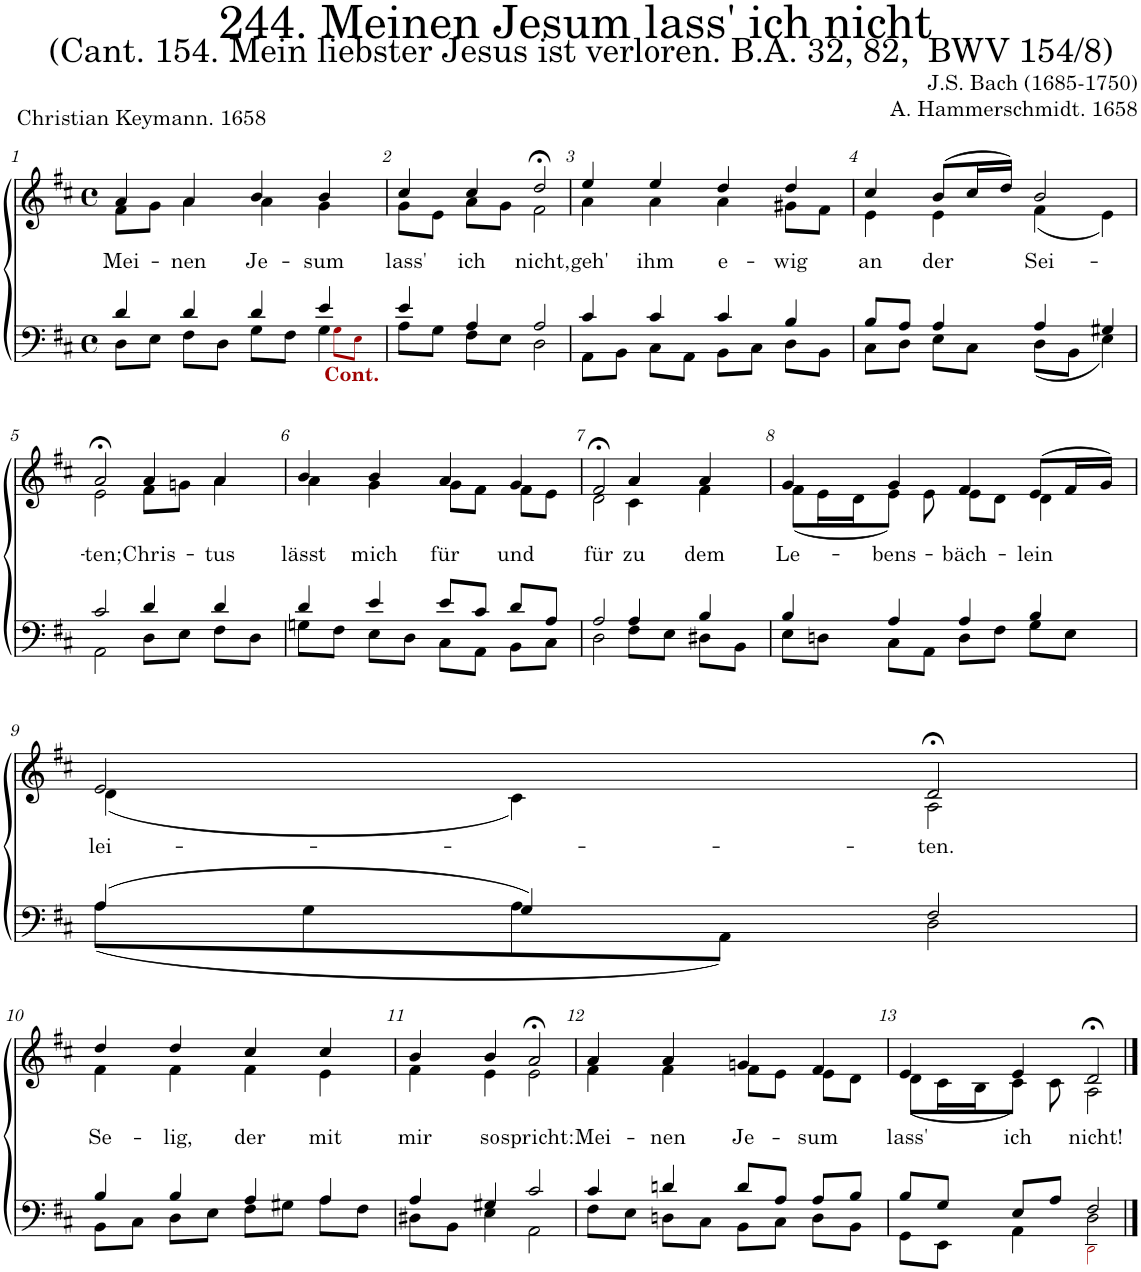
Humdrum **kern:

**kern	**kern	**text
*part2	*part1	*part1
*staff2	*staff1	*staff1
*I"Tenor/Bass	*I"Soprano/Alto	*
*clefF4	*clefG2	*
*k[f#c#]	*k[f#c#]	*
*M4/4	*M4/4	*
*met(c)	*met(c)	*
=1	=1	=1
*^	*	*
*	*^	*	*
!	!	!	!	!LO:LY:b
*	*	*	*^	*
4d/	8D\L	2.ryy	4a/	8f#\L	Mei-
.	8E\J	.	.	8g\J	.
!	!	!	!	!	!LO:LY:b
4d/	8F#\L	.	4a/	4a\	-nen
.	8D\J	.	.	.	.
!	!	!	!	!	!LO:LY:b
4d/	8G\L	.	4b/	4a\	Je-
.	8F#\J	.	.	.	.
!LO:TX:b:B:color=#A40000:t=Cont.	!	!	!	!	!
!	!	!	!	!	!LO:LY:b
4e/	4G\	8Gi\L	4b/	4g\	-sum
.	.	8Ei\J	.	.	.
=2	=2	=2	=2	=2	=2
!	!	!	!	!	!LO:LY:b
*	*v	*v	*	*	*
4e/	8A\L	4cc#/	8g\L	lass'
.	8G\J	.	8e\J	.
!	!	!	!	!LO:LY:b
4A/	8F#\L	4cc#/	8a\L	ich
.	8E\J	.	8g\J	.
!	!	!	!	!LO:LY:b
2A/	2D\	2dd;<,/	2f#\	nicht,
=3	=3	=3	=3	=3
!	!	!	!	!LO:LY:b
4c#/	8AA\L	4ee/	4a\	geh'
.	8BB\J	.	.	.
!	!	!	!	!LO:LY:b
4c#/	8C#\L	4ee/	4a\	ihm
.	8AA\J	.	.	.
!	!	!	!	!LO:LY:b
4c#/	8BB\L	4dd/	4a\	e-
.	8C#\J	.	.	.
!	!	!	!	!LO:LY:b
4B/	8D\L	4dd/	8g#X\L	-wig
.	8BB\J	.	8f#\J	.
=4	=4	=4	=4	=4
!	!	!	!	!LO:LY:b
8B/L	8C#\L	4cc#/	4e\	an
8A/J	8D\J	.	.	.
!	!	!	!	!LO:LY:b
4A/	8E\L	(8b/L	4e\	der
.	8C#\J	16cc#/L	.	.
.	.	16dd/JJ)	.	.
!	!	!	!	!LO:LY:b
4A/	(8D\L	2b/	(4f#\	Sei-
.	8BB\J	.	.	.
4G#X/	4E\)	.	4e\)	.
!!LO:LB:g=z	!!
=5	=5	=5	=5	=5
!	!	!	!	!LO:LY:b
2c#/	2AA\	2a;<,/	2e\	-ten;
!	!	!	!	!LO:LY:b
4d/	8D\L	4a/	8f#\L	Chris-
.	8E\J	.	8gn\J	.
!	!	!	!	!LO:LY:b
4d/	8F#\L	4a/	4a\	-tus
.	8D\J	.	.	.
=6	=6	=6	=6	=6
!	!	!	!	!LO:LY:b
4d/	8Gn\L	4b/	4a\	lässt
.	8F#\J	.	.	.
!	!	!	!	!LO:LY:b
4e/	8E\L	4b/	4g\	mich
.	8D\J	.	.	.
!	!	!	!	!LO:LY:b
8e/L	8C#\L	4a/	8g\L	für
8c#/J	8AA\J	.	8f#\J	.
!	!	!	!	!LO:LY:b
8d/L	8BB\L	4g/	8f#\L	und
8A/J	8C#\J	.	8e\J	.
=7	=7	=7	=7	=7
!	!	!	!	!LO:LY:b
2A/	2D\	2f#;<,/	2d\	für
!	!	!	!	!LO:LY:b
4A/	8F#\L	4a/	4c#\	zu
.	8E\J	.	.	.
!	!	!	!	!LO:LY:b
4B/	8D#X\L	4a/	4f#\	dem
.	8BB\J	.	.	.
=8	=8	=8	=8	=8
!	!	!	!	!LO:LY:b
4B/	8E\L	4g/	(8f#\L	Le-
.	8Dn\J	.	16e\L	.
.	.	.	16d\J	.
!	!	!	!	!LO:LY:b
4A/	8C#\L	4g/	8e\J)	-bens-
.	8AA\J	.	8e\	.
!	!	!	!	!LO:LY:b
4A/	8D\L	4f#/	8e\L	-bäch-
.	8F#\J	.	8d\J	.
!	!	!	!	!LO:LY:b
4B/	8G\L	(8e/L	4d\	-lein
.	8E\J	16f#/L	.	.
.	.	16g/JJ)	.	.
!!LO:LB:g=z	!!
=9	=9	=9	=9	=9
!	!	!	!	!LO:LY:b
(4A/	(8A\L	2e/	(4d\	lei-
.	8G\	.	.	.
4G/)	8A\	.	4c#\)	.
.	8AA\J)	.	.	.
!	!	!	!	!LO:LY:b
2F#/	2D\	2d;<,/	2A\	-ten.
!!LO:LB:g=z	!!
=10	=10	=10	=10	=10
!	!	!	!	!LO:LY:b
4B/	8BB\L	4dd/	4f#\	Se-
.	8C#\J	.	.	.
!	!	!	!	!LO:LY:b
4B/	8D\L	4dd/	4f#\	-lig,
.	8E\J	.	.	.
!	!	!	!	!LO:LY:b
4A/	8F#\L	4cc#/	4f#\	der
.	8G#X\J	.	.	.
!	!	!	!	!LO:LY:b
4A/	8A\L	4cc#/	4e\	mit
.	8F#\J	.	.	.
=11	=11	=11	=11	=11
!	!	!	!	!LO:LY:b
4A/	8D#X\L	4b/	4f#\	mir
.	8BB\J	.	.	.
!	!	!	!	!LO:LY:b
4G#X/	4E\	4b/	4e\	so
!	!	!	!	!LO:LY:b
2c#/	2AA\	2a;<,/	2e\	spricht:
=12	=12	=12	=12	=12
!	!	!	!	!LO:LY:b
4c#/	8F#\L	4a/	4f#\	Mei-
.	8E\J	.	.	.
!	!	!	!	!LO:LY:b
4dn/	8Dn\L	4a/	4f#\	-nen
.	8C#\J	.	.	.
!	!	!	!	!LO:LY:b
8d/L	8BB\L	4gn/	8f#\L	Je-
8A/J	8C#\J	.	8e\J	.
!	!	!	!	!LO:LY:b
8A/L	8D\L	4f#/	8e\L	-sum
8B/J	8BB\J	.	8d\J	.
=13	=13	=13	=13	=13
*	*^	*	*	*
!	!	!	!	!	!LO:LY:b
8B/L	8GG\L	2ryy	4e/	(8d\L	lass'
8G/J	8EE\J	.	.	16c#\L	.
.	.	.	.	16B\J	.
!	!	!	!	!	!LO:LY:b
8E/L	4AA\	.	4e/	8c#\J)	ich
8A/J	.	.	.	8c#\	.
!	!	!	!	!	!LO:LY:b
2F#/	2D\	2DDi\	2d;</	2A\	nicht!
*v	*v	*v	*	*	*
*	*v	*v	*
==	==	==
*-	*-	*-
